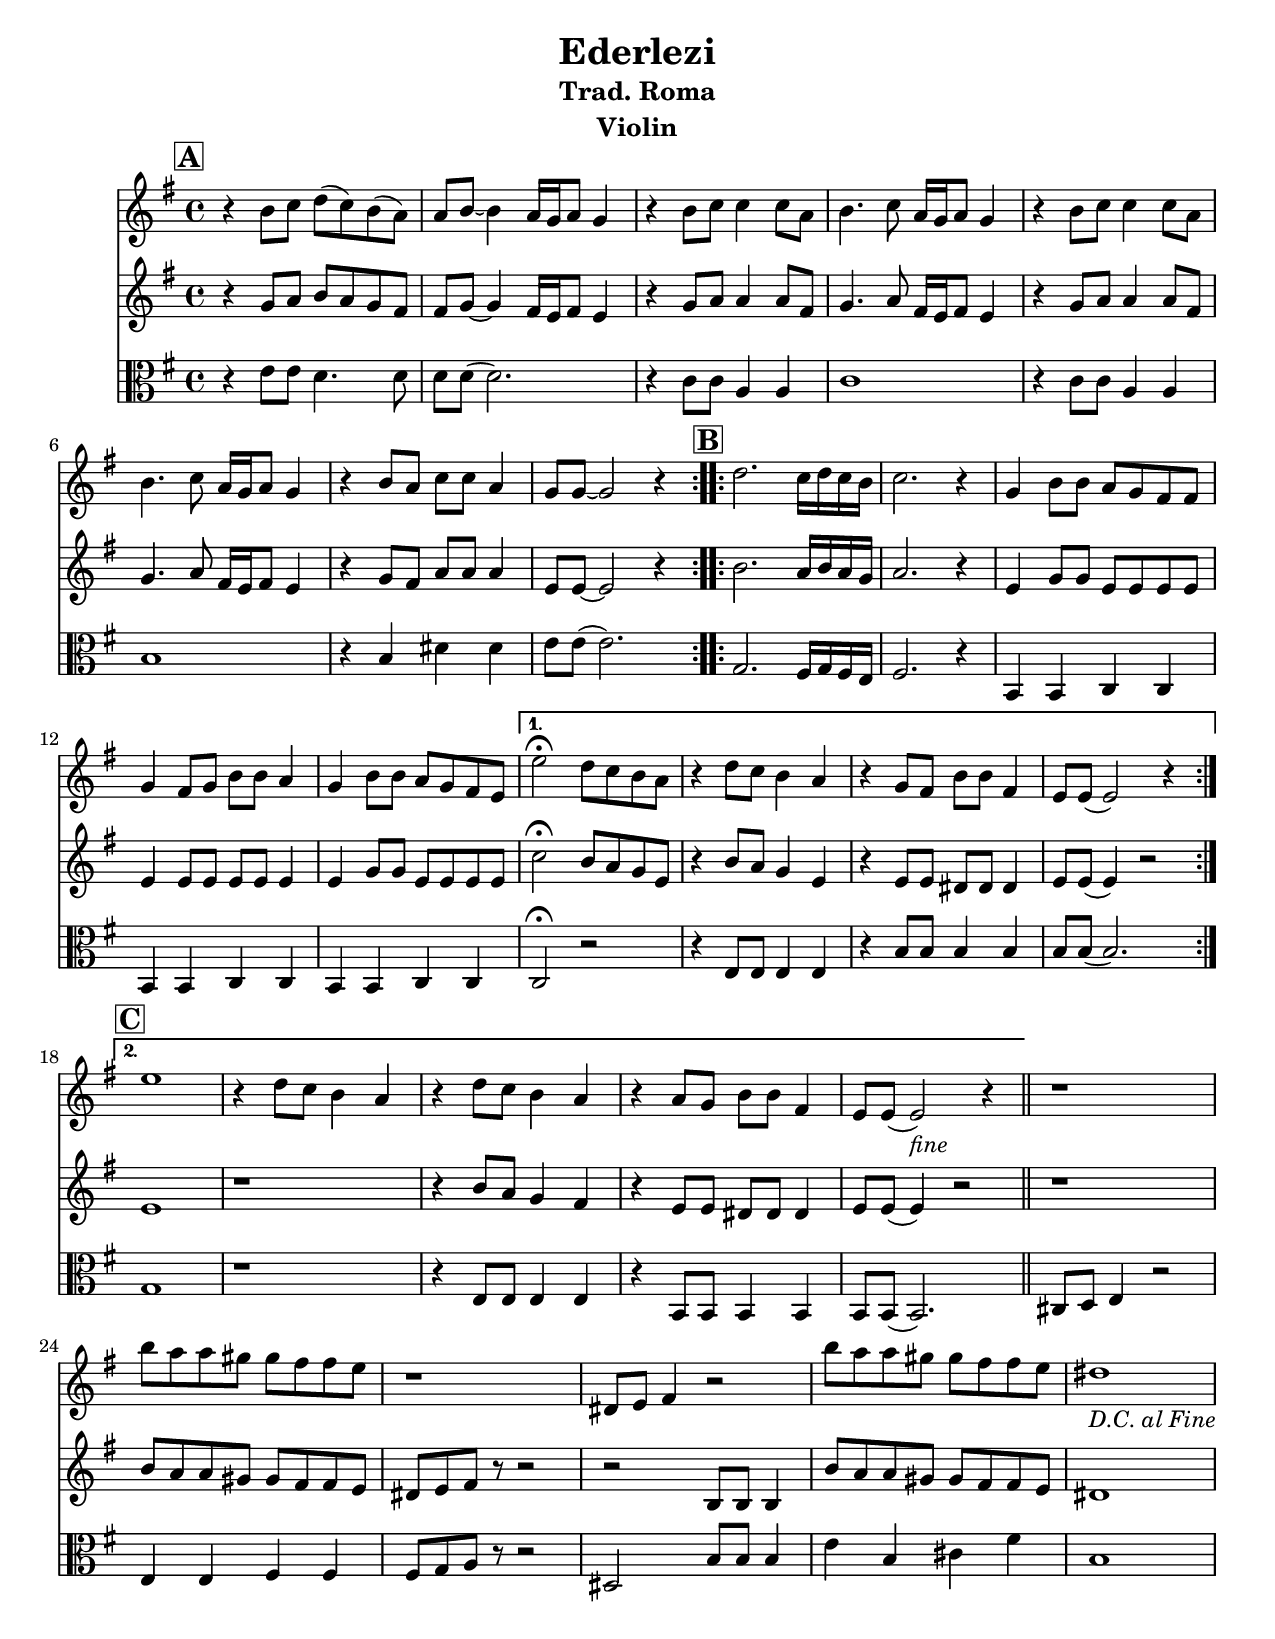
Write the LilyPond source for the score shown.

\version "2.24.0"
\include "english.ly"
%\pointAndClickOff
%showLastLength = R1*12
\paper{
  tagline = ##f
  print-all-headers = ##t
  #(set-paper-size "letter")
}
date = #(strftime "%d-%m-%Y" (localtime (current-time)))

%\markup{ \italic{ " Updated " \date  }  }

%\markup{ Got something to say? }

global = {
  \clef treble
  \key e \minor
  \time 4/4
  \set Score.rehearsalMarkFormatter = #format-mark-box-alphabet
}

%#################################### Melody ########################
primos = \relative c'' {
  \global
  %\partial 16*3 a16 d f   %lead in notes

  \repeat volta 2{
    \mark \default
    r4 b8 c d (c)b (a)
    a8 b~b4     a16 g a8 g4
    r4 b8 c c4 c8 a|
    b4. c8 a16 g a8 g4|

    r4 b8 c c4 c8 a|
    b4. c8 a16 g a8 g4|
    r4 b8 a c c a4|
    g8 g~g2 r4|
  }
  %\alternative { { }{ } }

  \repeat volta 2{
    \mark \default

        d'2. c16 d c b
        c2. r4

    g4 b8 b a g fs fs|
    g4 fs8 g b b a4|
    g4 b8 b a g fs e|
  }
  \alternative {
    {
      e'2 \fermata d8 c b a
      r4 d8 c b4 a
      r4 g8 fs b b fs4|
      e8 e (e2) r4|
    }
    {
      \mark \default
      e'1 |
      r4 d8 c b4 a|
      r4 d8 c b4 a
      r4 a8 g b b fs4|
      e8 e (e2) _\markup{\italic fine} r4| \bar"||"
    }
  }
  r1
  b''8 a a gs gs fs fs e
  r1
  %ds8 e fs r r2
  ds,8 e fs4 r2
  b'8 a a gs gs fs fs e
  ds1 _\markup {\italic {D.C. al Fine}}

}
%***********************************************************
%{
\addlyrics{
  %https://musescore.com/user/35722119/scores/6322876
  Sa o Ro -- ma ba -- bo,
  \repeat unfold 4{\skip2}
  e bak -- ren ch --i --n --  en
  \repeat unfold 4{\skip2}
  A me ch -- o --  -- r -- r -- o,
  \repeat unfold 4{\skip2}
  d -- u -- ral ve --  _ sa -- va
  \repeat unfold 1 {}

  Eh -- e -- e -- e -- e e..
  Sao Ro -- ma, ba -- bo ba -- bo,
  Sao Ro -- ma  o da -- je.
  Sao Ro -- ma, ba -- bo ba -- bo,
  % first end
  E.. Er -- de -- le -- zi
  Er -- de -- le -- zi
  Sa -- o Ro -- ma  o da -- je.
 % 2nd end
  E.. Er -- de -- le -- zi
  Er -- de -- le -- zi
  Sa -- o Ro -- ma  o da -- je.

}
\addlyrics{
Sa me a -- ma -- la _
\repeat unfold 4{\skip2}
o -- ro khe -- le -- _ na
\repeat unfold 5{\skip2}
o -- ro khe -- le -- _ na,
\repeat unfold 5{\skip2}
di -- ve ke -- re -- _  na
}
%}
%***********************************************

secund = \relative c'' {
  \global
  %\partial 16*3 a16 d f   %lead in notes

  \repeat volta 2{
    \mark \default
    r4 g8 a b a g fs
    fs8 g~g4 fs16 e fs8 e4|
    r4 g8 a a4 a8 fs|
    g4. a8 fs16 e fs8 e4|

    r4 g8 a a4 a8 fs
    g4. a8 fs16 e fs8 e4|
    r4 g8 fs a a a4|
    e8 e~e2 r4|
  }
  %\alternative { { }{ } }

  \repeat volta 2{
    \mark \default
   b'2. a16 b a g|
        a2. r4|


    e4 g8 g e e e e|
    e4 e8 e e e e4
    e4 g8 g e e e e|
  }
  \alternative {
    {
      c'2 \fermata b8 a g e
      r4 b'8 a g4 e
      r4 e8 e ds ds ds4
      e8 e (e4) r2
    }
    {
      e1
      r1
      r4 b'8 a g4 fs
      r4 e8 e ds ds ds4
      e8 e(e4) r2
    }
  }
  r1
  %ds8 e fs4 r2
  b'8 a a gs gs fs fs e
  ds8 e fs r r2
  r2 b,8 b b4
  b'8 a a gs gs fs fs e
  ds1
}
third = \relative c'' {
  \global
  \clef alto
 r4 e,8 e d4. d8|
 d8 d(d2.)|
 r4 c8 c a4 a
 c1r4 c8 c a4 a
 b1|
 r4 b ds ds
 e8 e(e2.)
%% bar
 g,2. fs16 g fs e|
    fs2. r4|
 b,4 b c c
 b4 b c c
 b4 b c c
 c2 \fermata r
 r4 e8 e e4 e
 r4 b'8 b b4 b
 b8 b (b2.)
 g1
 r1
 r4 e8 e e4 e
 r4 b8 b b4 b
 b8 b (b2.)
 cs8 d e4 r2
 e4 e fs fs
 fs8 g a r r2
 ds,2 b'8 b b4
 e4 b cs fs
 b,1

}
%################################# Chords #######################
%{
harmonies = \chordmode {
  e2:m
  d2
  g1
  a1:m
  c1
  a1:m
  e2:m
  d2
  g2
  b2:7
  e1:m
  %B
  g1
  a1:m
  e2:m
  a2:m
  e2:m
  a2:m % 12
  e2:m a2:m
  %ending 1 and 2
  c1 a1:m
  g2 b2:7
  e1:m
  c1*2 a1:m
  g2 b2:7
  e1:m
  %end part
  b1
  e2 fs2:7
  b1*2
  e2 fs2:7
  b1
}

%}
\score {
  <<
    \new ChordNames {
      \set chordChanges = ##f
     % \harmonies
    }
    \new Staff
    \primos
    \new Staff \secund
    %\new Staff \partCombine \primos \secund
    \new Staff \third
  >>
  \header{
    title= "Ederlezi"
    subtitle="Trad. Roma"
    composer= ""
    instrument = "Violin"
    arranger= ""
  }
  \midi{\tempo 4 = 120}
  \layout{indent = 1.0\cm}
}
%{
% more verses:
\markup{}
\markup {
  \fill-line {
    \hspace #0.1 % distance from left margin
    \column {
      \line { "1."
	\column {
	  ""
	}
      }
      \hspace #0.2 % vertical distance between verses
      \line { "2."
	\column {
	 ""
	}
      }
    }
    \hspace #0.1  % horiz. distance between columns
    \column {
      \line { "3."
	\column {
	  ""
	}
      }
      \hspace #0.2 % distance between verses
      \line { "4."
	\column {
	 ""
	}
      }
    }
    \hspace #0.1 % distance to right margin
  }
}

%}


%{
https://www.youtube.com/watch?v=yGuCqAfxNqU
 Sa o Roma babo,
E bakren cinen.
A me coro, dural besava.
A a daje, amaro dive.
Amaro dive erdelezi.
Ediwado babo, amenge bakro.
Sa o Roma, babo.
E bakren cinen. Eeee...j,
Sa o Roma, babo babo,
Sa o Roma daje. Sa o Roma, babo babo,
E.. Erdelezi. Erdelezi,
Sa o Roma Daje. Eeee...
Sa o Roma, babo babo,
Sa o Roma daje.
Sa o Roma, babo babo,
 Eeee... Erdelezi, Erdelezi.
Sa o Roma Daje

***************

LYRICS IN ROMANI
Sa me amala oro khelena Oro khelena,
dive kerena
Sa o Roma daje
Sa o Roma babo babo
Sa o Roma o daje Sa o Roma babo babo Ej, Ederlezi Ederlezi
 Sa o Roma daje Amaro dive Amaro dive,
Ederlezi Sa me amala oro khelena Oro khelena, dive kerena Sa o Roma daje Sa o Roma babo babo Sa o Roma daje Sa o Roma babo babo Ej, Ederlezi Ederlezi Sa o Roma daje Sa me amala oro khelena Oro khelena, dive kerena Sa o Roma babo, e bakren chinen Amaro dive E devado babo Sa o Roma babo babo Sa o Roma o daje Sa o Roma babo babo Ej, Ederlezi Ederlezi Sa o Roma daje Sa o Roma babo babo Sa o Roma o daje Sa o Roma babo babo Ederlezi Ederlezi Sa o Roma daje LYRICS IN ENGLISH All my friends are dancing the oro Dancing the oro, celebrating the day Dancing the oro, celebrating the day All the Roma, dad, dad All the Roma, mommy All the Roma, dad, dad Oh! Ederlezi Ederlezi All the Roma, mommy Our day Our day, Ederlezi All my friends are dancing the oro Dancing the oro, celebrating the day All the Roma, mommy All the Roma, dad, dad All the Roma, mommy All the Roma, dad, dad Oh! Ederlezi Ederlezi All the Roma, mommy All my friends are dancing the oro Dancing the oro, celebrating the day All the Roma, dad, slaughter lambs Our day They give us, Dad, All the Roma, dad, dad All the Roma, mommy All the Roma, dad, dad Oh! Ederlezi Ederlezi All the Roma, mommy All the Roma, dad, dad All the Roma, mommy All the Roma, dad, dad Ederlezi Ederlezi All the Roma, mommy LYRICS IN TURKISH Tüm arkadaşlarım hora oynuyor Hora oynayıp bugünü kutluyorlar Tüm Roma, anneciğim Tüm Roma, baba, baba Tüm Roma, anneciğim Tüm Roma, baba, baba Ey, Ederlezi Ederlezi Tüm Roma, anneciğim Bizim günümüz Bizim günümüz, Ederlezi Tüm arkadaşlarım hora oynuyor Hora oynayıp bugünü kutluyorlar Tüm Roma, anneciğim Tüm Roma, baba, baba Tüm Roma, anneciğim Tüm Roma, baba, baba Ey, Ederlezi Ederlezi Tüm Roma, anneciğim Tüm arkadaşlarım hora oynuyor Hora oynayıp bugünü kutluyorlar Tüm Roma, baba, kuzu avlıyor Bizim günümüz Bize, baba, Tüm Roma, baba, baba Tüm Roma, anneciğim Tüm Roma, baba, baba Ey, Ederlezi Ederlezi Tüm Roma, anneciğim Tüm Roma, baba, baba Tüm Roma, anneciğim Tüm Roma, baba, baba Ederlezi Ederlezi Tüm Roma, anneciğim LYRICS IN FRENCH Tous mes amis dansent l'oro Ils dansent l'oro, ils fêtent le jour Tous les Roms, maman Tous les Roms, papa, papa Tous les Roms, maman Tous les Roms, papa, papa Ô! Ederlezi Ederlezi Tous les Roms, maman Notre jour Notre jour, Ederlezi Tous mes amis dansent l'oro Ils dansent l'oro, ils fêtent le jour Tous les Roms, maman Tous les Roms, papa, papa Tous les Roms, maman Tous les Roms, papa, papa Ô! Ederlezi Ederlezi Tous les Roms, maman Tous mes amis dansent l'oro Ils dansent l'oro, ils fêtent le jour Tous les Roms, papa, sacrifient l'agneau Notre jour Ils nous donnent, Papa Tous les Roms, papa, papa Tous les Roms, maman Tous les Roms, papa, papa Ô! Ederlezi Ederlezi Tous les Roms, maman Tous les Roms, papa, papa Tous les Roms, maman Tous les Roms, papa, papa Ederlezi Ederlezi Tous les Roms, maman LYRICS IN PORTUGUESE Todos os meus amigos dançam o oro Dançam o oro, celebram o dia Toda a Roma mamãe Toda a Roma papai, papai Toda a Roma mamãe Toda a Roma papai, papai Ó! Ederlezi Ederlezi Toda a Roma mamãe Nosso dia Nosso dia, Ederlezi Todos os meus amigos dançam o oro Dançam o oro, celebram o dia Toda a Roma mamãe Toda a Roma papai, papai Toda a Roma mamãe Toda a Roma papai, papai Ó! Ederlezi Ederlezi Toda a Roma mamãe Todos os meus amigos dançam o oro Dançam o oro, celebram o dia Toda a Roma, papai, sacrifica cordeiros Nosso dia Oferecemos, papai, Toda a Roma papai, papai Toda a Roma mamãe Toda a Roma papai, papai Ó! Ederlezi Ederlezi Toda a Roma mamãe Toda a Roma papai, papai Toda a Roma mamãe Toda a Roma papai, papai Ederlezi Ederlezi Toda a Roma mamãe

%}